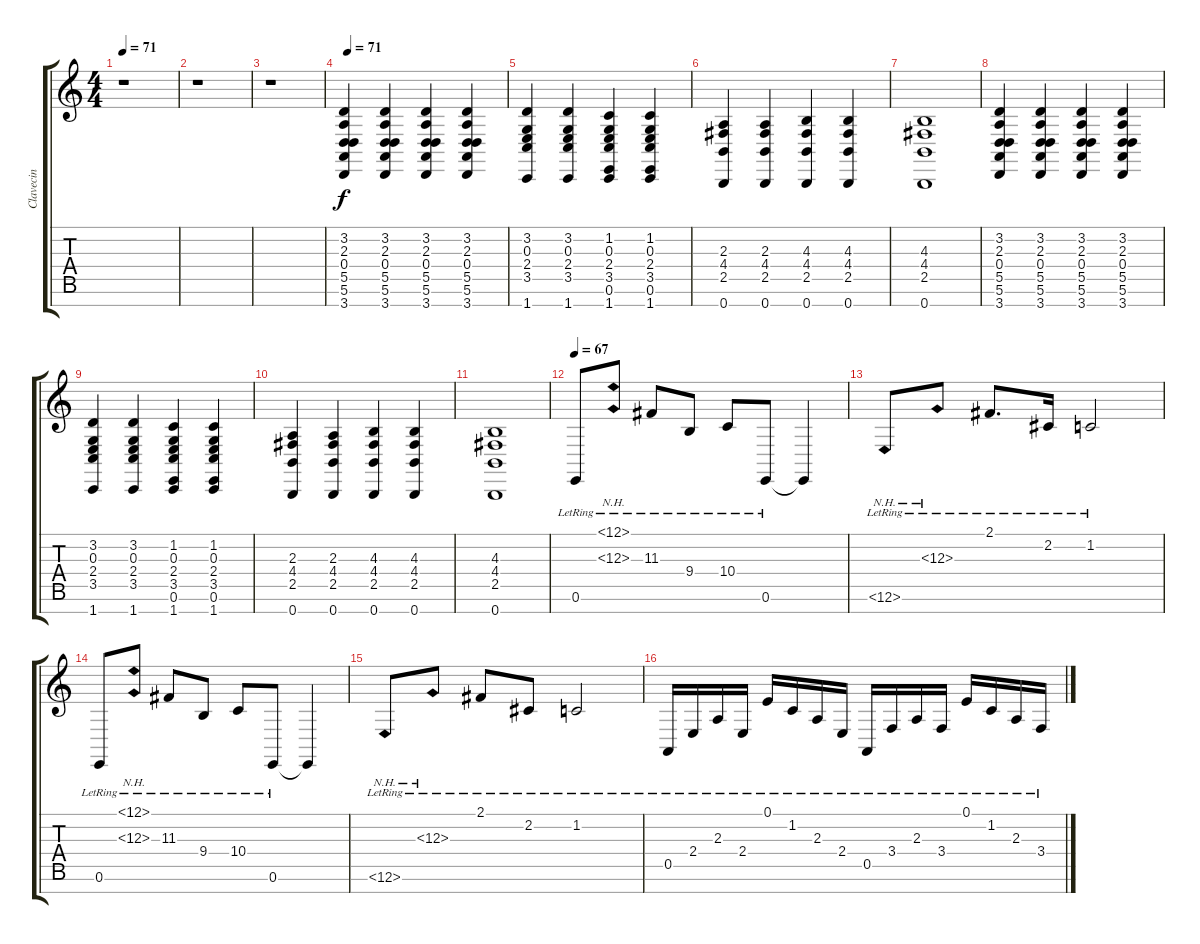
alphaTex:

\track ("Clavecin" "Clavecin") {instrument harpsichord}
\staff {score tabs}
\tuning (E4 B3 G3 D3 A2 E2 B1) {hide}
\ts (4 4)
\tempo 71
\clef g2
\ks c
r.1{dy f} |
r.1 |
r.1 |
\tempo 68
\tempo 71
(3.2 2.3 0.4 5.5 5.6 3.7).4{volume 12} (3.2 2.3 0.4 5.5 5.6 3.7).4 (3.2 2.3 0.4 5.5 5.6 3.7).4 (3.2 2.3 0.4 5.5 5.6 3.7).4 |
(3.2 0.3 2.4 3.5 1.7).4 (3.2 0.3 2.4 3.5 1.7).4 (1.2 0.3 2.4 3.5 0.6 1.7).4 (1.2 0.3 2.4 3.5 0.6 1.7).4 |
(2.3 4.4 2.5 0.7).4 (2.3 4.4 2.5 0.7).4 (4.3 4.4 2.5 0.7).4 (4.3 4.4 2.5 0.7).4 |
(4.3 4.4 2.5 0.7).1 |
(3.2 2.3 0.4 5.5 5.6 3.7).4 (3.2 2.3 0.4 5.5 5.6 3.7).4 (3.2 2.3 0.4 5.5 5.6 3.7).4 (3.2 2.3 0.4 5.5 5.6 3.7).4 |
(3.2 0.3 2.4 3.5 1.7).4 (3.2 0.3 2.4 3.5 1.7).4 (1.2 0.3 2.4 3.5 0.6 1.7).4 (1.2 0.3 2.4 3.5 0.6 1.7).4 |
(2.3 4.4 2.5 0.7).4 (2.3 4.4 2.5 0.7).4 (4.3 4.4 2.5 0.7).4 (4.3 4.4 2.5 0.7).4 |
(4.3 4.4 2.5 0.7).1 |
\tempo 67
0.6{lr}.8{volume 12 balance 13 instrument harpsichord} (12.1{nh lr} 12.3{nh lr}).8 11.3{lr}.8 9.4{lr}.8 10.4{lr}.8 0.6{lr}.8 0.6{t}.4 |
12.6{nh lr}.8 12.3{nh lr}.8 2.1{lr}.8{d} 2.2{lr}.16 1.2{lr}.2 |
0.6{lr}.8{balance 8} (12.1{nh lr} 12.3{nh lr}).8 11.3{lr}.8 9.4{lr}.8 10.4{lr}.8 0.6{lr}.8 0.6{t}.4 |
12.6{nh lr}.8 12.3{nh lr}.8 2.1{lr}.8 2.2{lr}.8 1.2{lr}.2 |
0.5{lr}.16{volume 13} 2.4{lr}.16 2.3{lr}.16 2.4{lr}.16 0.1{lr}.16 1.2{lr}.16 2.3{lr}.16 2.4{lr}.16 0.5{lr}.16 3.4{lr}.16 2.3{lr}.16 3.4{lr}.16 0.1{lr}.16 1.2{lr}.16 2.3{lr}.16 3.4{lr}.16
